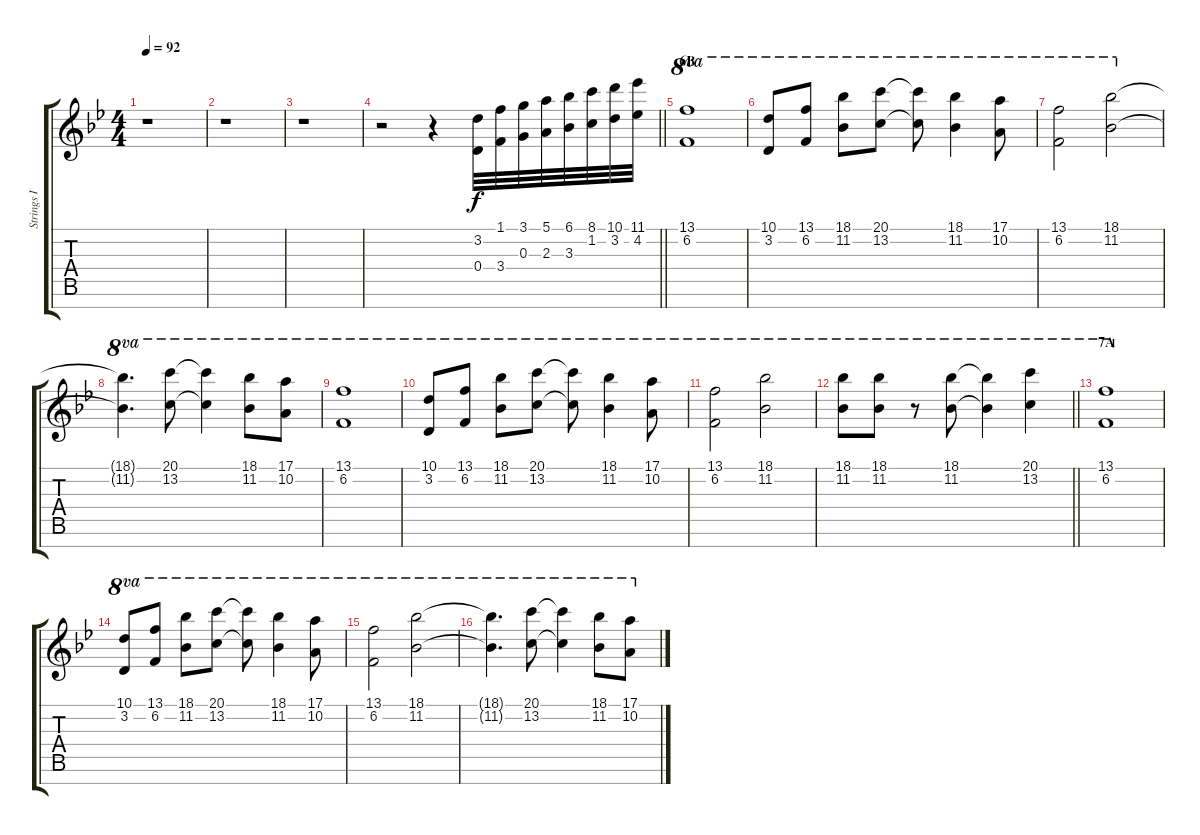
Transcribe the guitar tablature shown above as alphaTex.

\track ("Strings I" "Strings I") {instrument stringensemble1}
\staff {score tabs}
\tuning (E5 B4 G4 D4 A3 E3 B2) {hide}
\ts (4 4)
\tempo 92
\clef g2
\ks bb
r.1{dy f} |
r.1 |
r.1 |
\barLineRight lightlight
r.2 r.4 (3.2 0.4).32 (1.1 3.4).32 (3.1 0.3).32 (5.1 2.3).32 (6.1 3.3).32 (8.1 1.2).32 (10.1 3.2).32 (11.1 4.2).32 |
\section ("" "6B")
(13.1 6.2).1{ot 8va} |
(10.1 3.2).8{ot 8va} (13.1 6.2).8{ot 8va} (18.1 11.2).8{ot 8va} (20.1 13.2).8{ot 8va} (20.1{t} 13.2{t}).8{ot 8va} (18.1 11.2).4{ot 8va} (17.1 10.2).8{ot 8va} |
(13.1 6.2).2{ot 8va} (18.1 11.2).2{ot 8va} |
(18.1{t} 11.2{t}).4{d ot 8va} (20.1 13.2).8{ot 8va} (20.1{t} 13.2{t}).4{ot 8va} (18.1 11.2).8{ot 8va} (17.1 10.2).8{ot 8va} |
(13.1 6.2).1{ot 8va} |
(10.1 3.2).8{ot 8va} (13.1 6.2).8{ot 8va} (18.1 11.2).8{ot 8va} (20.1 13.2).8{ot 8va} (20.1{t} 13.2{t}).8{ot 8va} (18.1 11.2).4{ot 8va} (17.1 10.2).8{ot 8va} |
(13.1 6.2).2{ot 8va} (18.1 11.2).2{ot 8va} |
\barLineRight lightlight
(18.1 11.2).8{ot 8va} (18.1 11.2).8{ot 8va} r.8{ot 8va} (18.1 11.2).8{ot 8va} (18.1{t} 11.2{t}).4{ot 8va} (20.1 13.2).4{ot 8va} |
\section ("" "7A")
(13.1 6.2).1{ot 8va} |
(10.1 3.2).8{ot 8va} (13.1 6.2).8{ot 8va} (18.1 11.2).8{ot 8va} (20.1 13.2).8{ot 8va} (20.1{t} 13.2{t}).8{ot 8va} (18.1 11.2).4{ot 8va} (17.1 10.2).8{ot 8va} |
(13.1 6.2).2{ot 8va} (18.1 11.2).2{ot 8va} |
(18.1{t} 11.2{t}).4{d ot 8va} (20.1 13.2).8{ot 8va} (20.1{t} 13.2{t}).4{ot 8va} (18.1 11.2).8{ot 8va} (17.1 10.2).8{ot 8va}
